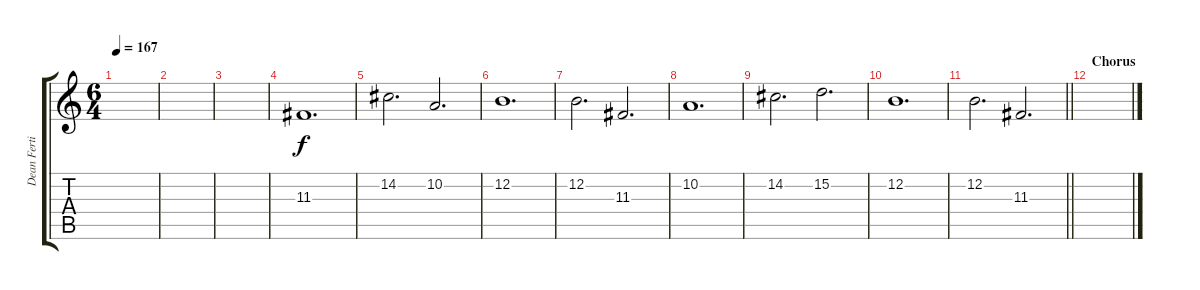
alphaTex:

\track ("Dean Fertita Keybord" "Dean Ferti") {instrument choiraahs}
\staff {score tabs}
\tuning (E4 B3 G3 D3 A2 E2) {hide}
\ts (6 4)
\tempo 167
\clef g2
\ks c
|
|
|
11.3.1{d} |
14.2.2{d dy f} 10.2.2{d} |
12.2.1{d} |
12.2.2{d} 11.3.2{d} |
10.2.1{d} |
14.2.2{d} 15.2.2{d} |
12.2.1{d} |
\barLineRight lightlight
12.2.2{d} 11.3.2{d} |
\section ("" "Chorus")
